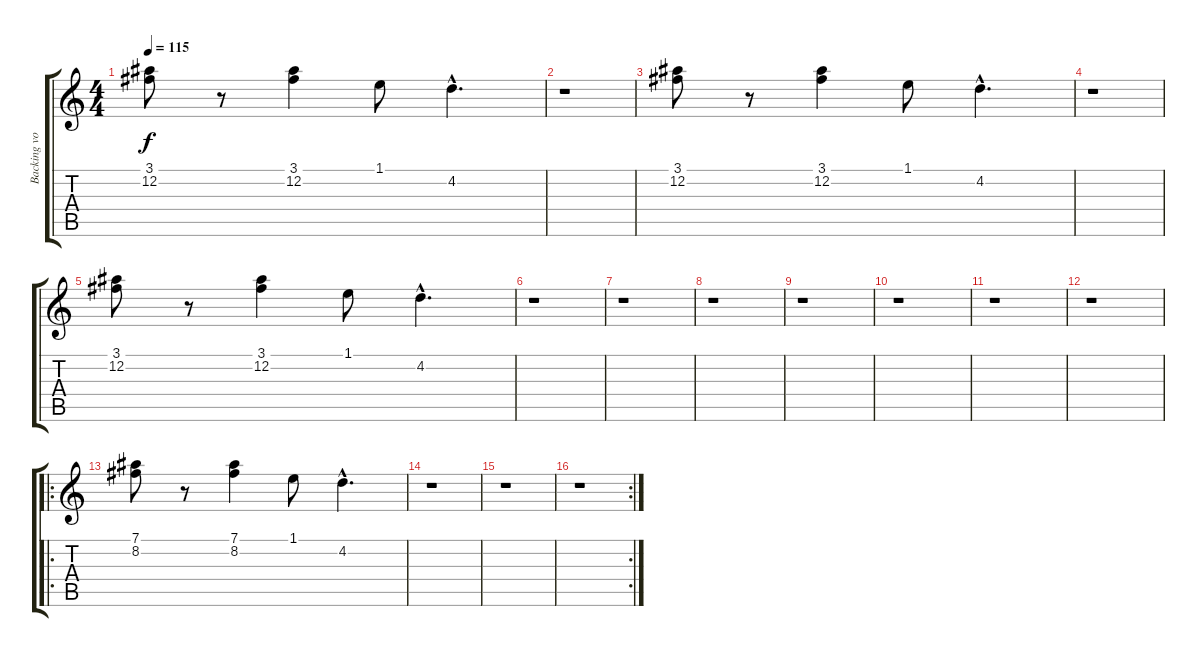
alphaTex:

\track ("Backing vocals (dist.)" "Backing vo") {instrument distortionguitar}
\staff {score tabs}
\tuning (Eb4 Bb3 Gb3 Db3 Ab2 Eb2) {hide}
\ts (4 4)
\tempo 115
\clef g2
\ks c
(3.1 12.2).8{dy f} r.8 (3.1 12.2).4 1.1.8 4.2{hac}.4{d} |
r.1 |
(3.1 12.2).8 r.8 (3.1 12.2).4 1.1.8 4.2{hac}.4{d} |
r.1 |
(3.1 12.2).8 r.8 (3.1 12.2).4 1.1.8 4.2{hac}.4{d} |
r.1 |
r.1 |
r.1 |
r.1 |
r.1 |
r.1 |
r.1 |
\ro
(7.1 8.2).8 r.8 (7.1 8.2).4 1.1.8 4.2{hac}.4{d} |
r.1 |
r.1 |
\rc 2
r.1
